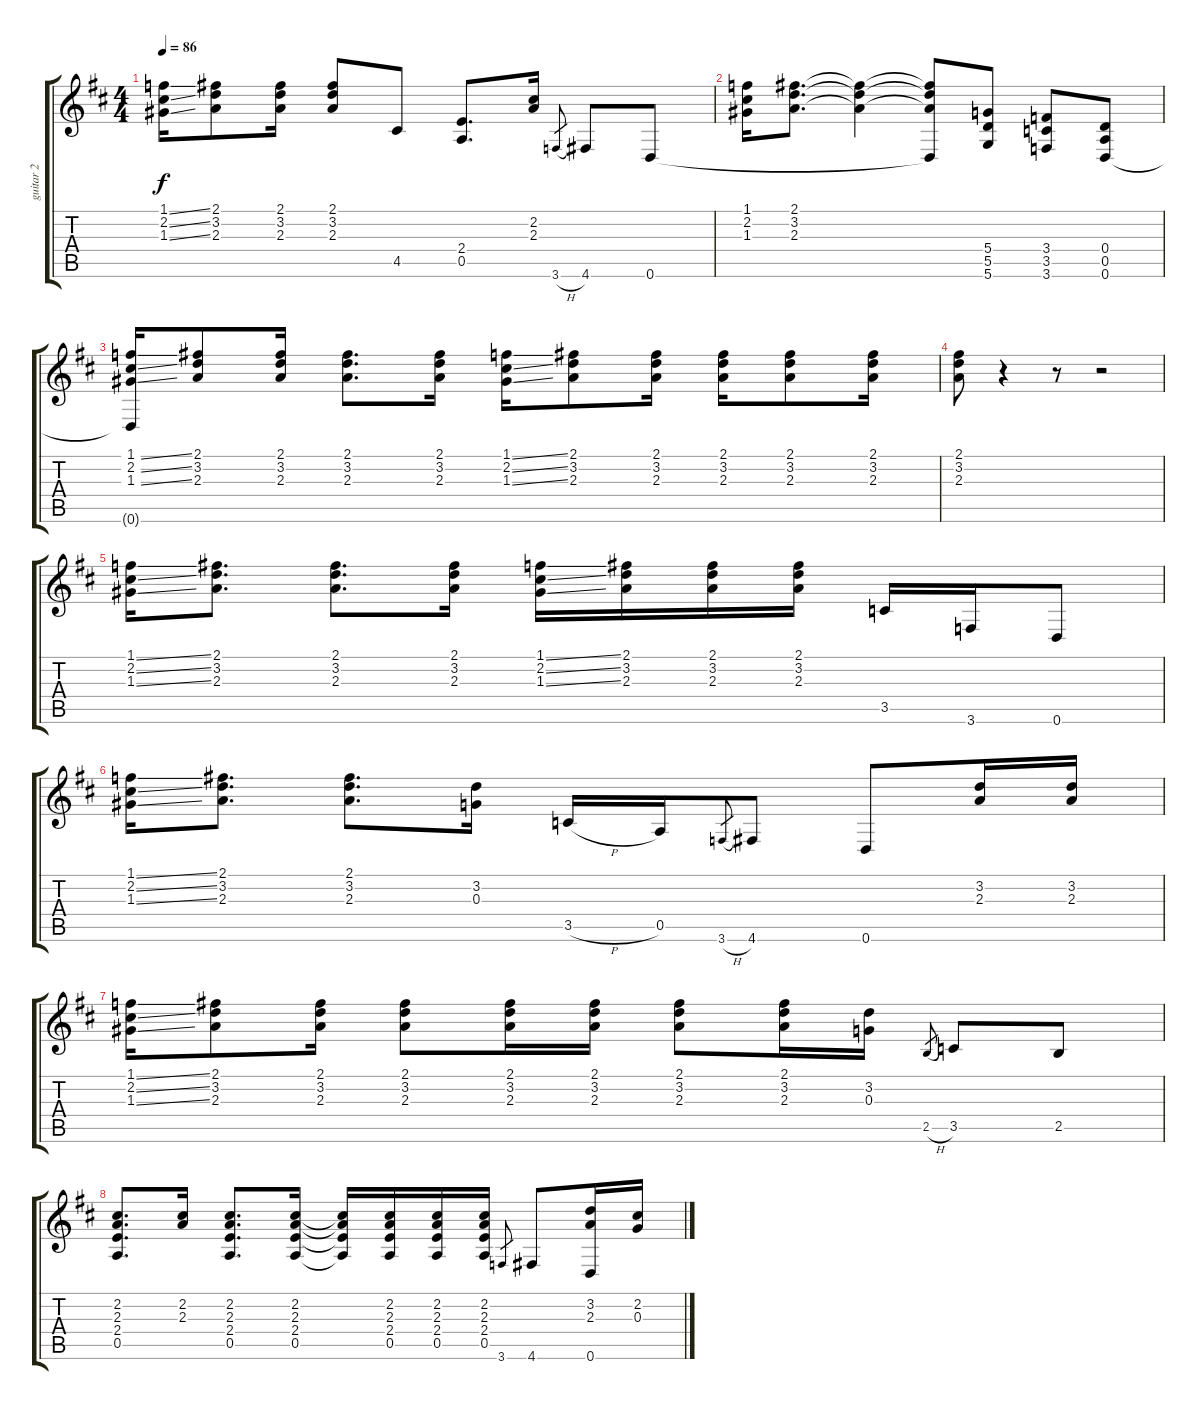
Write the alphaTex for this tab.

\track ("guitar 2" "guitar 2") {instrument distortionguitar}
\staff {score tabs}
\tuning (E4 B3 G3 D3 A2 D2) {hide}
\ts (4 4)
\tempo 86
\clef g2
\ks d
(1.1{ss} 2.2{ss} 1.3{ss}).16{dy f} (2.1 3.2 2.3).8 (2.1 3.2 2.3).16 (2.1 3.2 2.3).8 4.5.8 (2.4 0.5).8{d} (2.2 2.3).16 3.6{h}.8{gr} 4.6.8 0.6.8 |
(1.1 2.2 1.3).16 (2.1 3.2 2.3).8{d} (2.1{t} 3.2{t} 2.3{t}).4 (2.1{t} 3.2{t} 2.3{t} 0.6{t}).8 (5.4 5.5 5.6).8 (3.4 3.5 3.6).8 (0.4 0.5 0.6).8 |
(1.1{ss} 2.2{ss} 1.3{ss} 0.6{t}).16 (2.1 3.2 2.3).8 (2.1 3.2 2.3).16 (2.1 3.2 2.3).8{d} (2.1 3.2 2.3).16 (1.1{ss} 2.2{ss} 1.3{ss}).16 (2.1 3.2 2.3).8 (2.1 3.2 2.3).16 (2.1 3.2 2.3).16 (2.1 3.2 2.3).8 (2.1 3.2 2.3).16 |
(2.1 3.2 2.3).8 r.4 r.8 r.2 |
(1.1{ss} 2.2{ss} 1.3{ss}).16 (2.1 3.2 2.3).8{d} (2.1 3.2 2.3).8{d} (2.1 3.2 2.3).16 (1.1{ss} 2.2{ss} 1.3{ss}).16 (2.1 3.2 2.3).16 (2.1 3.2 2.3).16 (2.1 3.2 2.3).16 3.5.16 3.6.16 0.6.8 |
(1.1{ss} 2.2{ss} 1.3{ss}).16 (2.1 3.2 2.3).8{d} (2.1 3.2 2.3).8{d} (3.2 0.3).16 3.5{h}.16 0.5.16 3.6{h}.8{gr} 4.6.8 0.6.8 (3.2 2.3).16 (3.2 2.3).16 |
(1.1{ss} 2.2{ss} 1.3{ss}).16 (2.1 3.2 2.3).8 (2.1 3.2 2.3).16 (2.1 3.2 2.3).8 (2.1 3.2 2.3).16 (2.1 3.2 2.3).16 (2.1 3.2 2.3).8 (2.1 3.2 2.3).16 (3.2 0.3).16 2.5{h}.8{gr} 3.5.8 2.5.8 |
(2.2 2.3 2.4 0.5).8{d} (2.2 2.3).16 (2.2 2.3 2.4 0.5).8{d} (2.2 2.3 2.4 0.5).16 (2.2{t} 2.3{t} 2.4{t} 0.5{t}).16 (2.2 2.3 2.4 0.5).16 (2.2 2.3 2.4 0.5).16 (2.2 2.3 2.4 0.5).16 3.6.8{gr} 4.6.8 (3.2 2.3 0.6).16 (2.2 0.3).16
